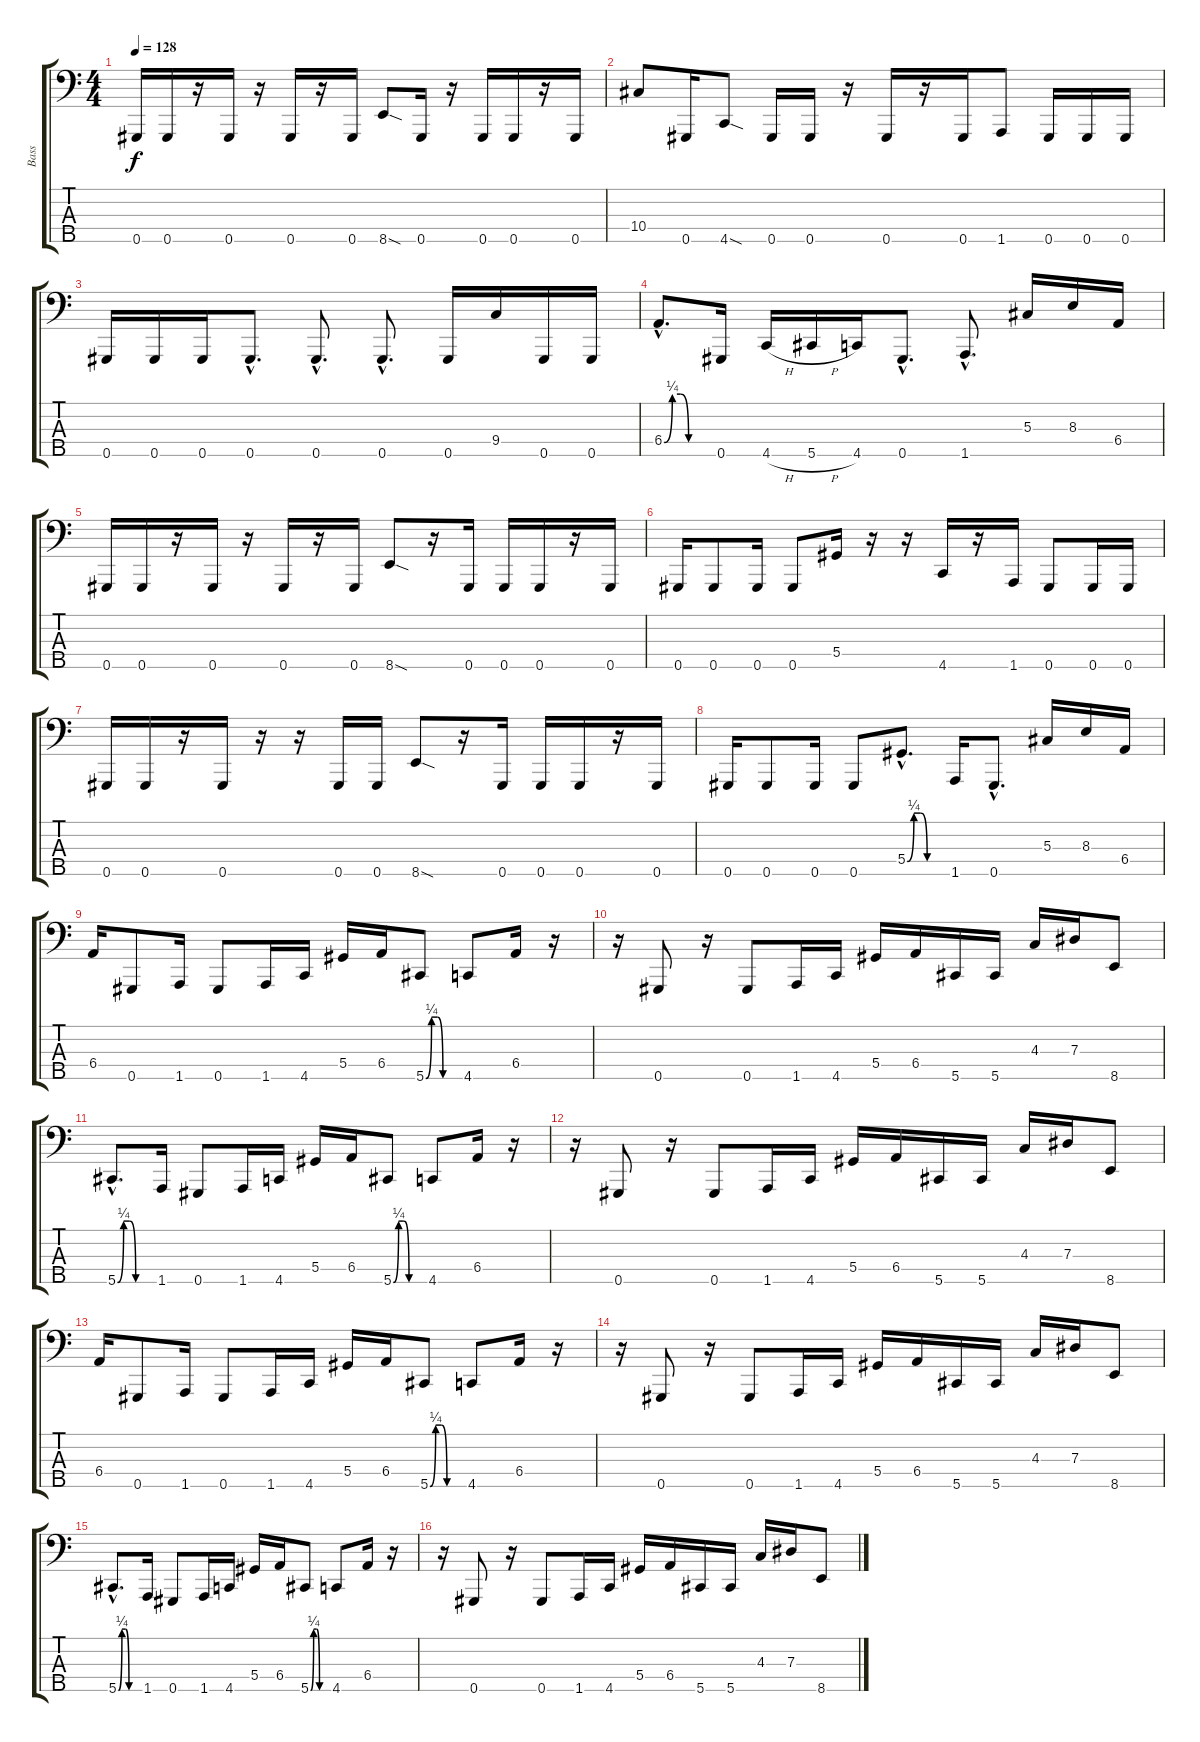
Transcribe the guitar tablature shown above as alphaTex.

\track ("Bass" "Bass") {instrument electricbasspick}
\staff {score tabs}
\tuning (Gb2 Db2 Ab1 Eb1 Ab0) {hide}
\ts (4 4)
\tempo 128
\clef f4
\ks c
0.5.16{dy f} 0.5.16 r.16 0.5.16 r.16 0.5.16 r.16 0.5.16 8.5{sod}.8 0.5.16 r.16 0.5.16 0.5.16 r.16 0.5.16 |
10.4.8 0.5.16 4.5{sod}.8 0.5.16 0.5.16 r.16 0.5.16 r.16 0.5.16 1.5.8 0.5.16 0.5.16 0.5.16 |
0.5.16 0.5.16 0.5.16 0.5{hac}.8{d} 0.5{hac}.8{d} 0.5{hac}.8{d} 0.5.16 9.4.16 0.5.16 0.5.16 |
6.4{be (custom 0 0 10 1 20 1 30 0 60 0) hac}.8{d} 0.5.16 4.5{h}.16 5.5{h}.16 4.5.16 0.5{hac}.8{d} 1.5{hac}.8{d} 5.3.16 8.3.16 6.4.16 |
0.5.16 0.5.16 r.16 0.5.16 r.16 0.5.16 r.16 0.5.16 8.5{sod}.8 r.16 0.5.16 0.5.16 0.5.16 r.16 0.5.16 |
0.5.16 0.5.8 0.5.16 0.5.8 5.4.16 r.16 r.16 4.5.16 r.16 1.5.16 0.5.8 0.5.16 0.5.16 |
0.5.16 0.5.16 r.16 0.5.16 r.16 r.16 0.5.16 0.5.16 8.5{sod}.8 r.16 0.5.16 0.5.16 0.5.16 r.16 0.5.16 |
0.5.16 0.5.8 0.5.16 0.5.8 5.4{be (custom 0 0 10 1 20 1 30 0 60 0) hac}.8{d} 1.5.16 0.5{hac}.8{d} 5.3.16 8.3.16 6.4.16 |
6.4.16 0.5.8 1.5.16 0.5.8 1.5.16 4.5.16 5.4.16 6.4.16 5.5{be (custom 0 0 10 1 20 1 30 0 60 0)}.8 4.5.8 6.4.16 r.16 |
r.16 0.5.8 r.16 0.5.8 1.5.16 4.5.16 5.4.16 6.4.16 5.5.16 5.5.16 4.3.16 7.3.16 8.5.8 |
5.5{be (custom 0 0 10 1 20 1 30 0 60 0) hac}.8{d} 1.5.16 0.5.8 1.5.16 4.5.16 5.4.16 6.4.16 5.5{be (custom 0 0 10 1 20 1 30 0 60 0)}.8 4.5.8 6.4.16 r.16 |
r.16 0.5.8 r.16 0.5.8 1.5.16 4.5.16 5.4.16 6.4.16 5.5.16 5.5.16 4.3.16 7.3.16 8.5.8 |
6.4.16 0.5.8 1.5.16 0.5.8 1.5.16 4.5.16 5.4.16 6.4.16 5.5{be (custom 0 0 10 1 20 1 30 0 60 0)}.8 4.5.8 6.4.16 r.16 |
r.16 0.5.8 r.16 0.5.8 1.5.16 4.5.16 5.4.16 6.4.16 5.5.16 5.5.16 4.3.16 7.3.16 8.5.8 |
5.5{be (custom 0 0 10 1 20 1 30 0 60 0) hac}.8{d} 1.5.16 0.5.8 1.5.16 4.5.16 5.4.16 6.4.16 5.5{be (custom 0 0 10 1 20 1 30 0 60 0)}.8 4.5.8 6.4.16 r.16 |
r.16 0.5.8 r.16 0.5.8 1.5.16 4.5.16 5.4.16 6.4.16 5.5.16 5.5.16 4.3.16 7.3.16 8.5.8
